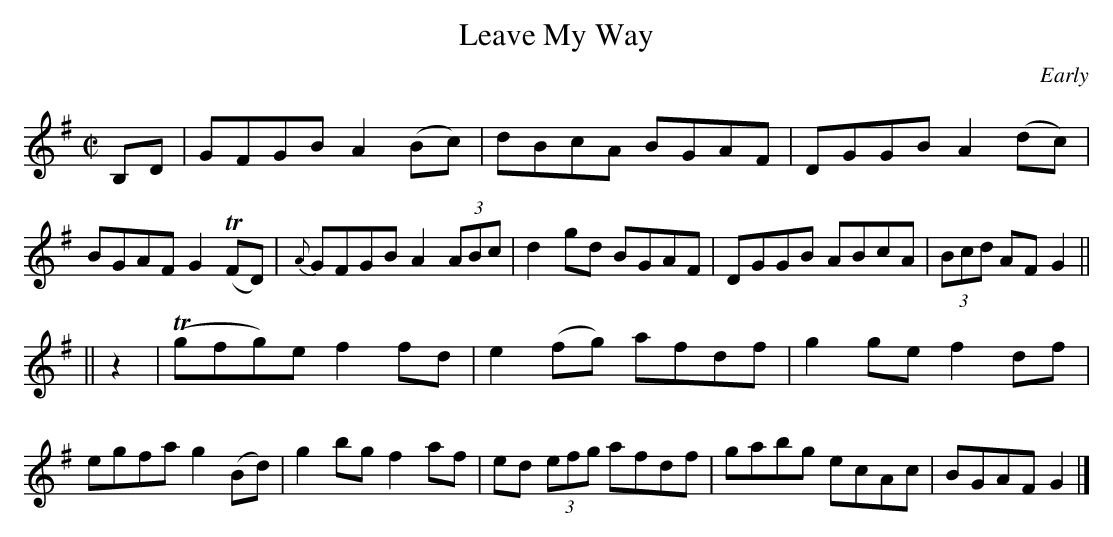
X:1
T: Leave My Way
M: C|
L: 1/8
O: Early
K: G
B,D |\
GFGB A2(Bc) | dBcA BGAF | DGGB A2(dc) | BGAF G2(TFD) |\
{A}GFGB A2(3ABc | d2gd BGAF | DGGB ABcA | (3Bcd AFG2 ||
|| z2 |\
(Tgfg)e f2fd | e2(fg) afdf | g2ge f2df | egfa g2(Bd) |\
g2bg f2af | ed (3efg afdf | gabg ecAc | BGAF G2 |]
